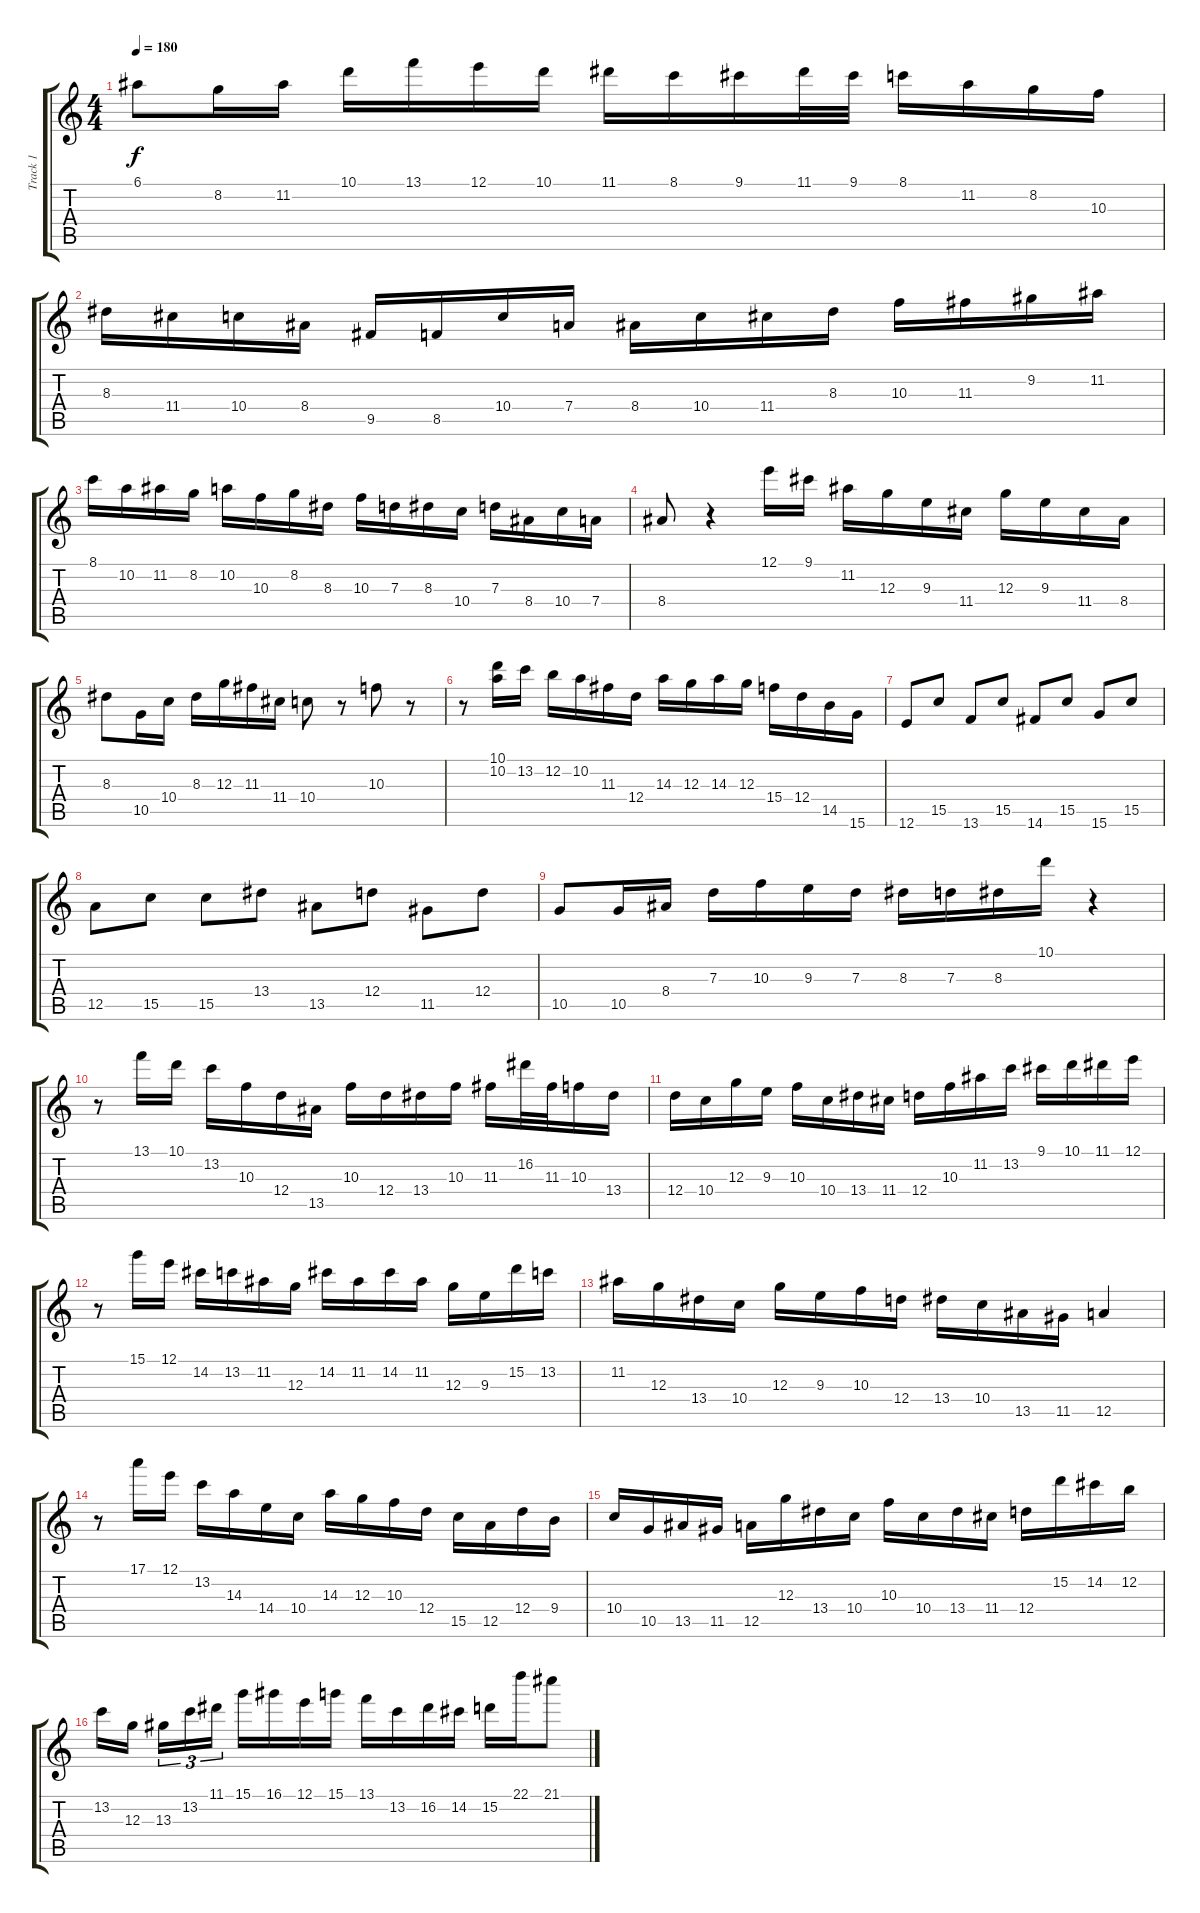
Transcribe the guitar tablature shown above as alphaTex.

\track ("Track 1" "Track 1") {instrument acousticguitarnylon}
\staff {score tabs}
\tuning (E4 B3 G3 D3 A2 E2) {hide}
\ts (4 4)
\tempo 180
\clef g2
\ks c
6.1.8{dy f} 8.2.16 11.2.16 10.1.16 13.1.16 12.1.16 10.1.16 11.1.16 8.1.16 9.1.16 11.1.32 9.1.32 8.1.16 11.2.16 8.2.16 10.3.16 |
8.3.16 11.4.16 10.4.16 8.4.16 9.5.16 8.5.16 10.4.16 7.4.16 8.4.16 10.4.16 11.4.16 8.3.16 10.3.16 11.3.16 9.2.16 11.2.16 |
8.1.16 10.2.16 11.2.16 8.2.16 10.2.16 10.3.16 8.2.16 8.3.16 10.3.16 7.3.16 8.3.16 10.4.16 7.3.16 8.4.16 10.4.16 7.4.16 |
8.4.8 r.4 12.1.16 9.1.16 11.2.16 12.3.16 9.3.16 11.4.16 12.3.16 9.3.16 11.4.16 8.4.16 |
8.3.8 10.5.16 10.4.16 8.3.16 12.3.16 11.3.16 11.4.16 10.4.8 r.8 10.3.8 r.8 |
r.8 (10.1 10.2).16 13.2.16 12.2.16 10.2.16 11.3.16 12.4.16 14.3.16 12.3.16 14.3.16 12.3.16 15.4.16 12.4.16 14.5.16 15.6.16 |
12.6.8 15.5.8 13.6.8 15.5.8 14.6.8 15.5.8 15.6.8 15.5.8 |
12.5.8 15.5.8 15.5.8 13.4.8 13.5.8 12.4.8 11.5.8 12.4.8 |
10.5.8 10.5.16 8.4.16 7.3.16 10.3.16 9.3.16 7.3.16 8.3.16 7.3.16 8.3.16 10.1.16 r.4 |
r.8 13.1.16 10.1.16 13.2.16 10.3.16 12.4.16 13.5.16 10.3.16 12.4.16 13.4.16 10.3.16 11.3.16 16.2.32 11.3.32 10.3.16 13.4.16 |
12.4.16 10.4.16 12.3.16 9.3.16 10.3.16 10.4.16 13.4.16 11.4.16 12.4.16 10.3.16 11.2.16 13.2.16 9.1.16 10.1.16 11.1.16 12.1.16 |
r.8 15.1.16 12.1.16 14.2.16 13.2.16 11.2.16 12.3.16 14.2.16 11.2.16 14.2.16 11.2.16 12.3.16 9.3.16 15.2.16 13.2.16 |
11.2.16 12.3.16 13.4.16 10.4.16 12.3.16 9.3.16 10.3.16 12.4.16 13.4.16 10.4.16 13.5.16 11.5.16 12.5.4 |
r.8 17.1.16 12.1.16 13.2.16 14.3.16 14.4.16 10.4.16 14.3.16 12.3.16 10.3.16 12.4.16 15.5.16 12.5.16 12.4.16 9.4.16 |
10.4.16 10.5.16 13.5.16 11.5.16 12.5.16 12.3.16 13.4.16 10.4.16 10.3.16 10.4.16 13.4.16 11.4.16 12.4.16 15.2.16 14.2.16 12.2.16 |
13.2.16 12.3.16 13.3.16{tu (3 2)} 13.2.16{tu (3 2)} 11.1.16{tu (3 2)} 15.1.16 16.1.16 12.1.16 15.1.16 13.1.16 13.2.16 16.2.16 14.2.16 15.2.16 22.1.16 21.1.8
